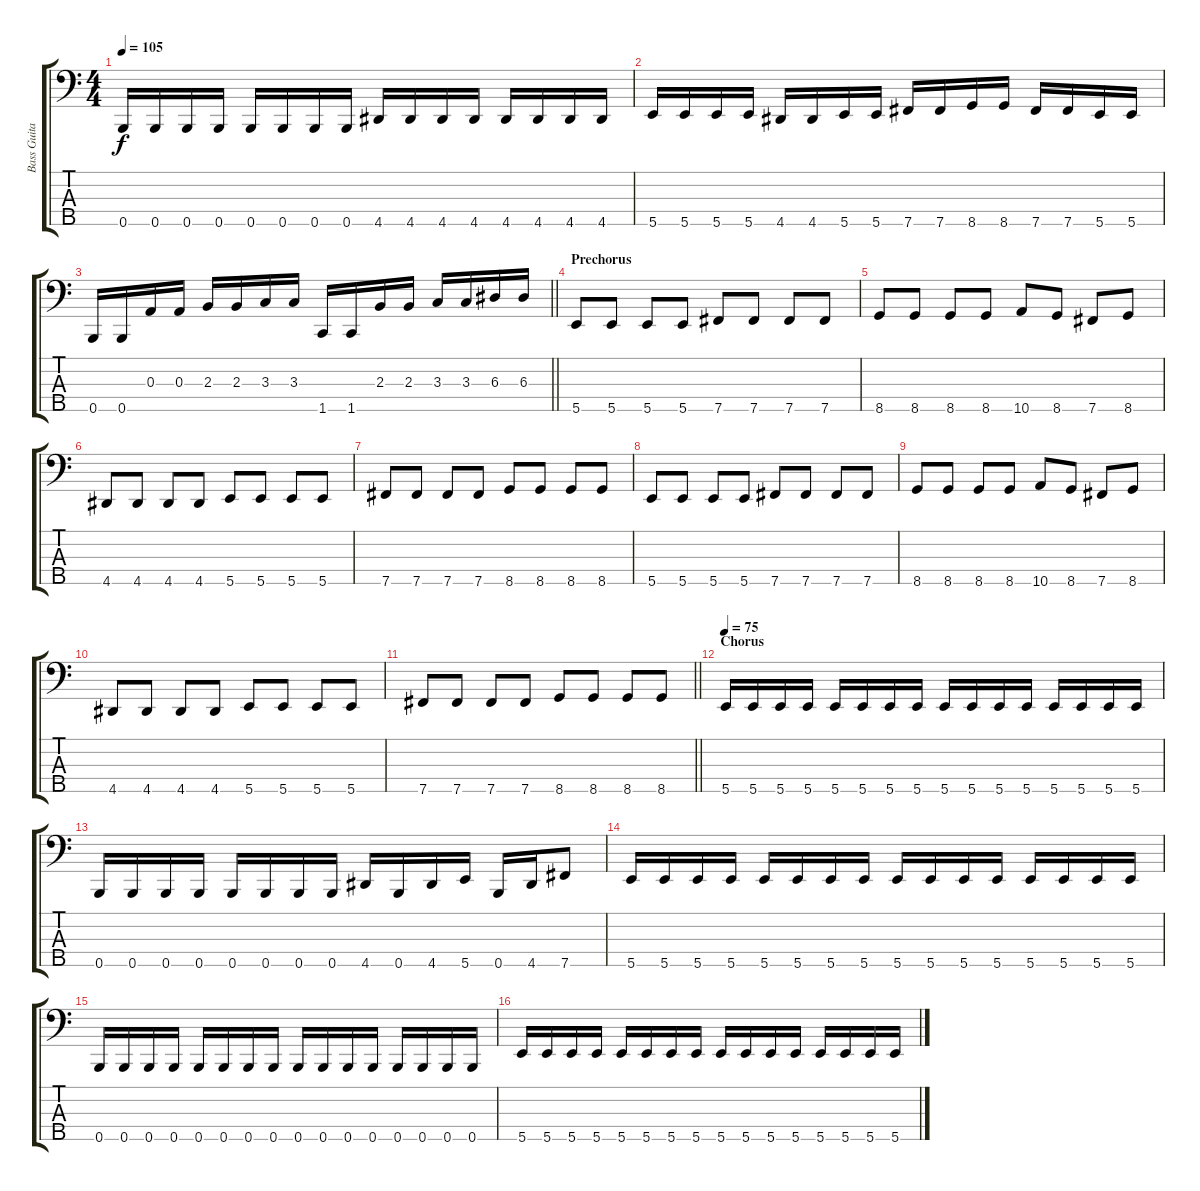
\track ("Bass Guitar" "Bass Guita") {instrument electricbassfinger}
\staff {score tabs}
\tuning (G2 D2 A1 E1 B0) {hide}
\ts (4 4)
\tempo 105
\clef f4
\ks c
0.5.16{dy f} 0.5.16 0.5.16 0.5.16 0.5.16 0.5.16 0.5.16 0.5.16 4.5.16 4.5.16 4.5.16 4.5.16 4.5.16 4.5.16 4.5.16 4.5.16 |
5.5.16 5.5.16 5.5.16 5.5.16 4.5.16 4.5.16 5.5.16 5.5.16 7.5.16 7.5.16 8.5.16 8.5.16 7.5.16 7.5.16 5.5.16 5.5.16 |
\barLineRight lightlight
0.5.16 0.5.16 0.3.16 0.3.16 2.3.16 2.3.16 3.3.16 3.3.16 1.5.16 1.5.16 2.3.16 2.3.16 3.3.16 3.3.16 6.3.16 6.3.16 |
\section ("" "Prechorus")
5.5.8 5.5.8 5.5.8 5.5.8 7.5.8 7.5.8 7.5.8 7.5.8 |
8.5.8 8.5.8 8.5.8 8.5.8 10.5.8 8.5.8 7.5.8 8.5.8 |
4.5.8 4.5.8 4.5.8 4.5.8 5.5.8 5.5.8 5.5.8 5.5.8 |
7.5.8 7.5.8 7.5.8 7.5.8 8.5.8 8.5.8 8.5.8 8.5.8 |
5.5.8 5.5.8 5.5.8 5.5.8 7.5.8 7.5.8 7.5.8 7.5.8 |
8.5.8 8.5.8 8.5.8 8.5.8 10.5.8 8.5.8 7.5.8 8.5.8 |
4.5.8 4.5.8 4.5.8 4.5.8 5.5.8 5.5.8 5.5.8 5.5.8 |
\barLineRight lightlight
7.5.8 7.5.8 7.5.8 7.5.8 8.5.8 8.5.8 8.5.8 8.5.8 |
\section ("" "Chorus")
\tempo 75
5.5.16 5.5.16 5.5.16 5.5.16 5.5.16 5.5.16 5.5.16 5.5.16 5.5.16 5.5.16 5.5.16 5.5.16 5.5.16 5.5.16 5.5.16 5.5.16 |
0.5.16 0.5.16 0.5.16 0.5.16 0.5.16 0.5.16 0.5.16 0.5.16 4.5.16 0.5.16 4.5.16 5.5.16 0.5.16 4.5.16 7.5.8 |
5.5.16 5.5.16 5.5.16 5.5.16 5.5.16 5.5.16 5.5.16 5.5.16 5.5.16 5.5.16 5.5.16 5.5.16 5.5.16 5.5.16 5.5.16 5.5.16 |
0.5.16 0.5.16 0.5.16 0.5.16 0.5.16 0.5.16 0.5.16 0.5.16 0.5.16 0.5.16 0.5.16 0.5.16 0.5.16 0.5.16 0.5.16 0.5.16 |
5.5.16 5.5.16 5.5.16 5.5.16 5.5.16 5.5.16 5.5.16 5.5.16 5.5.16 5.5.16 5.5.16 5.5.16 5.5.16 5.5.16 5.5.16 5.5.16
